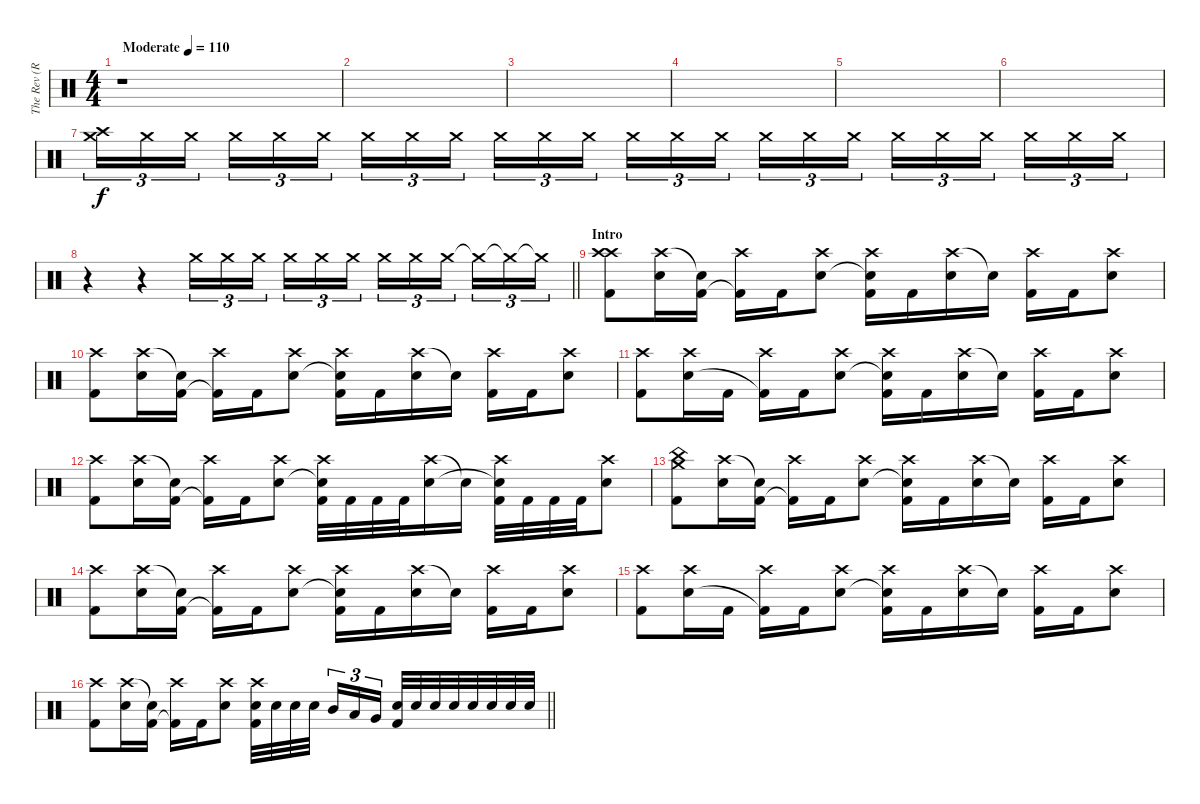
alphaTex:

\track ("The Rev (R.I.P.)" "The Rev (R") {instrument percussion}
\staff {score}
\articulation defaults
\ts (4 4)
\tempo (110 "Moderate")
\clef neutral
\ks c
r.1{dy f volume 1} |
|
|
|
|
|
("Crash high (hit)" "Crash medium (hit)").16{tu (3 2) volume 16} "Crash medium (hit)".16{tu (3 2)} "Crash medium (hit)".16{tu (3 2) beam splitsecondary} "Crash medium (hit)".16{tu (3 2)} "Crash medium (hit)".16{tu (3 2)} "Crash medium (hit)".16{tu (3 2)} "Crash medium (hit)".16{tu (3 2)} "Crash medium (hit)".16{tu (3 2)} "Crash medium (hit)".16{tu (3 2) beam splitsecondary} "Crash medium (hit)".16{tu (3 2)} "Crash medium (hit)".16{tu (3 2)} "Crash medium (hit)".16{tu (3 2)} "Crash medium (hit)".16{tu (3 2)} "Crash medium (hit)".16{tu (3 2)} "Crash medium (hit)".16{tu (3 2) beam splitsecondary} "Crash medium (hit)".16{tu (3 2)} "Crash medium (hit)".16{tu (3 2)} "Crash medium (hit)".16{tu (3 2)} "Crash medium (hit)".16{tu (3 2)} "Crash medium (hit)".16{tu (3 2)} "Crash medium (hit)".16{tu (3 2) beam splitsecondary} "Crash medium (hit)".16{tu (3 2)} "Crash medium (hit)".16{tu (3 2)} "Crash medium (hit)".16{tu (3 2)} |
\barLineRight lightlight
r.4 r.4{volume 0} "Crash medium (hit)".16{tu (3 2) volume 13} "Crash medium (hit)".16{tu (3 2)} "Crash medium (hit)".16{tu (3 2) beam splitsecondary} "Crash medium (hit)".16{tu (3 2)} "Crash medium (hit)".16{tu (3 2)} "Crash medium (hit)".16{tu (3 2)} "Crash medium (hit)".16{tu (3 2)} "Crash medium (hit)".16{tu (3 2)} "Crash medium (hit)".16{tu (3 2) beam splitsecondary} "Crash medium (hit)"{t}.16{tu (3 2)} "Crash medium (hit)"{t}.16{tu (3 2)} "Crash medium (hit)"{t}.16{tu (3 2)} |
\section ("" "Intro")
("Crash high (hit)" "Crash high (hit)" "Kick (hit) 2").8{volume 16} ("Crash high (hit)" "Electric Snare (hit)").16 ("Snare (hit)"{t} "Kick (hit) 2").16 ("Crash high (hit)" "Kick (hit) 2"{t}).16 "Kick (hit) 2".16 ("Crash high (hit)" "Electric Snare (hit)").8 ("Crash high (hit)" "Snare (hit) 2"{t} "Kick (hit) 2").16 "Kick (hit) 2".16 ("Crash high (hit)" "Electric Snare (hit)").16 "Snare (hit) 2"{t}.16 ("Crash high (hit)" "Kick (hit) 2").16 "Kick (hit) 2".16 ("Crash high (hit)" "Electric Snare (hit)").8 |
("Crash high (hit)" "Kick (hit) 2").8 ("Crash high (hit)" "Electric Snare (hit)").16 ("Snare (hit)"{t} "Kick (hit) 2").16 ("Crash high (hit)" "Kick (hit) 2"{t}).16 "Kick (hit) 2".16 ("Crash high (hit)" "Electric Snare (hit)").8 ("Crash high (hit)" "Snare (hit) 2"{t} "Kick (hit) 2").16 "Kick (hit) 2".16 ("Crash high (hit)" "Electric Snare (hit)").16 "Snare (hit) 2"{t}.16 ("Crash high (hit)" "Kick (hit) 2").16 "Kick (hit) 2".16 ("Crash high (hit)" "Electric Snare (hit)").8 |
("Crash high (hit)" "Kick (hit) 2").8 ("Crash high (hit)" "Electric Snare (hit)").16 "Kick (hit) 2".16 ("Crash high (hit)" "Kick (hit) 2"{t}).16 "Kick (hit) 2".16 ("Crash high (hit)" "Electric Snare (hit)").8 ("Crash high (hit)" "Snare (hit) 2"{t} "Kick (hit) 2").16 "Kick (hit) 2".16 ("Crash high (hit)" "Electric Snare (hit)").16 "Snare (hit) 2"{t}.16 ("Crash high (hit)" "Kick (hit) 2").16 "Kick (hit) 2".16 ("Crash high (hit)" "Electric Snare (hit)").8 |
("Crash high (hit)" "Kick (hit) 2").8 ("Crash high (hit)" "Electric Snare (hit)").16 ("Snare (hit)"{t} "Kick (hit) 2").16 ("Crash high (hit)" "Kick (hit) 2"{t}).16 "Kick (hit) 2".16 ("Crash high (hit)" "Electric Snare (hit)").8 ("Crash high (hit)" "Snare (hit) 2"{t} "Kick (hit) 2").32 "Kick (hit) 2".32 "Kick (hit) 2".32 "Kick (hit) 2".32 ("Crash high (hit)" "Electric Snare (hit)").16 "Snare (hit) 2"{t}.16 ("Crash high (hit)" "Snare (hit) 2"{t} "Kick (hit) 2").32 "Kick (hit) 2".32 "Kick (hit) 2".32 "Kick (hit) 2".32 ("Crash high (hit)" "Electric Snare (hit)").8 |
("China (hit)" "Crash medium (hit)" "Kick (hit) 2").8{volume 16} ("Crash high (hit)" "Electric Snare (hit)").16 ("Snare (hit)"{t} "Kick (hit) 2").16 ("Crash high (hit)" "Kick (hit) 2"{t}).16 "Kick (hit) 2".16 ("Crash high (hit)" "Electric Snare (hit)").8 ("Crash high (hit)" "Snare (hit) 2"{t} "Kick (hit) 2").16 "Kick (hit) 2".16 ("Crash high (hit)" "Electric Snare (hit)").16 "Snare (hit) 2"{t}.16 ("Crash high (hit)" "Kick (hit) 2").16 "Kick (hit) 2".16 ("Crash high (hit)" "Electric Snare (hit)").8 |
("Crash high (hit)" "Kick (hit) 2").8 ("Crash high (hit)" "Electric Snare (hit)").16 ("Snare (hit)"{t} "Kick (hit) 2").16 ("Crash high (hit)" "Kick (hit) 2"{t}).16 "Kick (hit) 2".16 ("Crash high (hit)" "Electric Snare (hit)").8 ("Crash high (hit)" "Snare (hit) 2"{t} "Kick (hit) 2").16 "Kick (hit) 2".16 ("Crash high (hit)" "Electric Snare (hit)").16 "Snare (hit) 2"{t}.16 ("Crash high (hit)" "Kick (hit) 2").16 "Kick (hit) 2".16 ("Crash high (hit)" "Electric Snare (hit)").8 |
("Crash high (hit)" "Kick (hit) 2").8 ("Crash high (hit)" "Electric Snare (hit)").16 "Kick (hit) 2".16 ("Crash high (hit)" "Kick (hit) 2"{t}).16 "Kick (hit) 2".16 ("Crash high (hit)" "Electric Snare (hit)").8 ("Crash high (hit)" "Snare (hit) 2"{t} "Kick (hit) 2").16 "Kick (hit) 2".16 ("Crash high (hit)" "Electric Snare (hit)").16 "Snare (hit) 2"{t}.16 ("Crash high (hit)" "Kick (hit) 2").16 "Kick (hit) 2".16 ("Crash high (hit)" "Electric Snare (hit)").8 |
\barLineRight lightlight
("Crash high (hit)" "Kick (hit) 2").8 ("Crash high (hit)" "Electric Snare (hit)").16 ("Snare (hit)"{t} "Kick (hit) 2").16 ("Crash high (hit)" "Kick (hit) 2"{t}).16 "Kick (hit) 2".16 ("Crash high (hit)" "Electric Snare (hit)").8 ("Crash high (hit)" "Electric Snare (hit)" "Kick (hit) 2").32 "Electric Snare (hit)".32 "Electric Snare (hit)".32 "Electric Snare (hit)".32{beam splitsecondary} "Mid Tom (hit)".16{tu (3 2)} "Low Tom (hit)".16{tu (3 2)} "Very Low Tom (hit)".16{tu (3 2)} ("Electric Snare (hit)" "Kick (hit) 2").32 "Electric Snare (hit)".32 "Electric Snare (hit)".32 "Electric Snare (hit)".32 "Electric Snare (hit)".32 "Electric Snare (hit)".32 "Electric Snare (hit)".32 "Electric Snare (hit)".32
